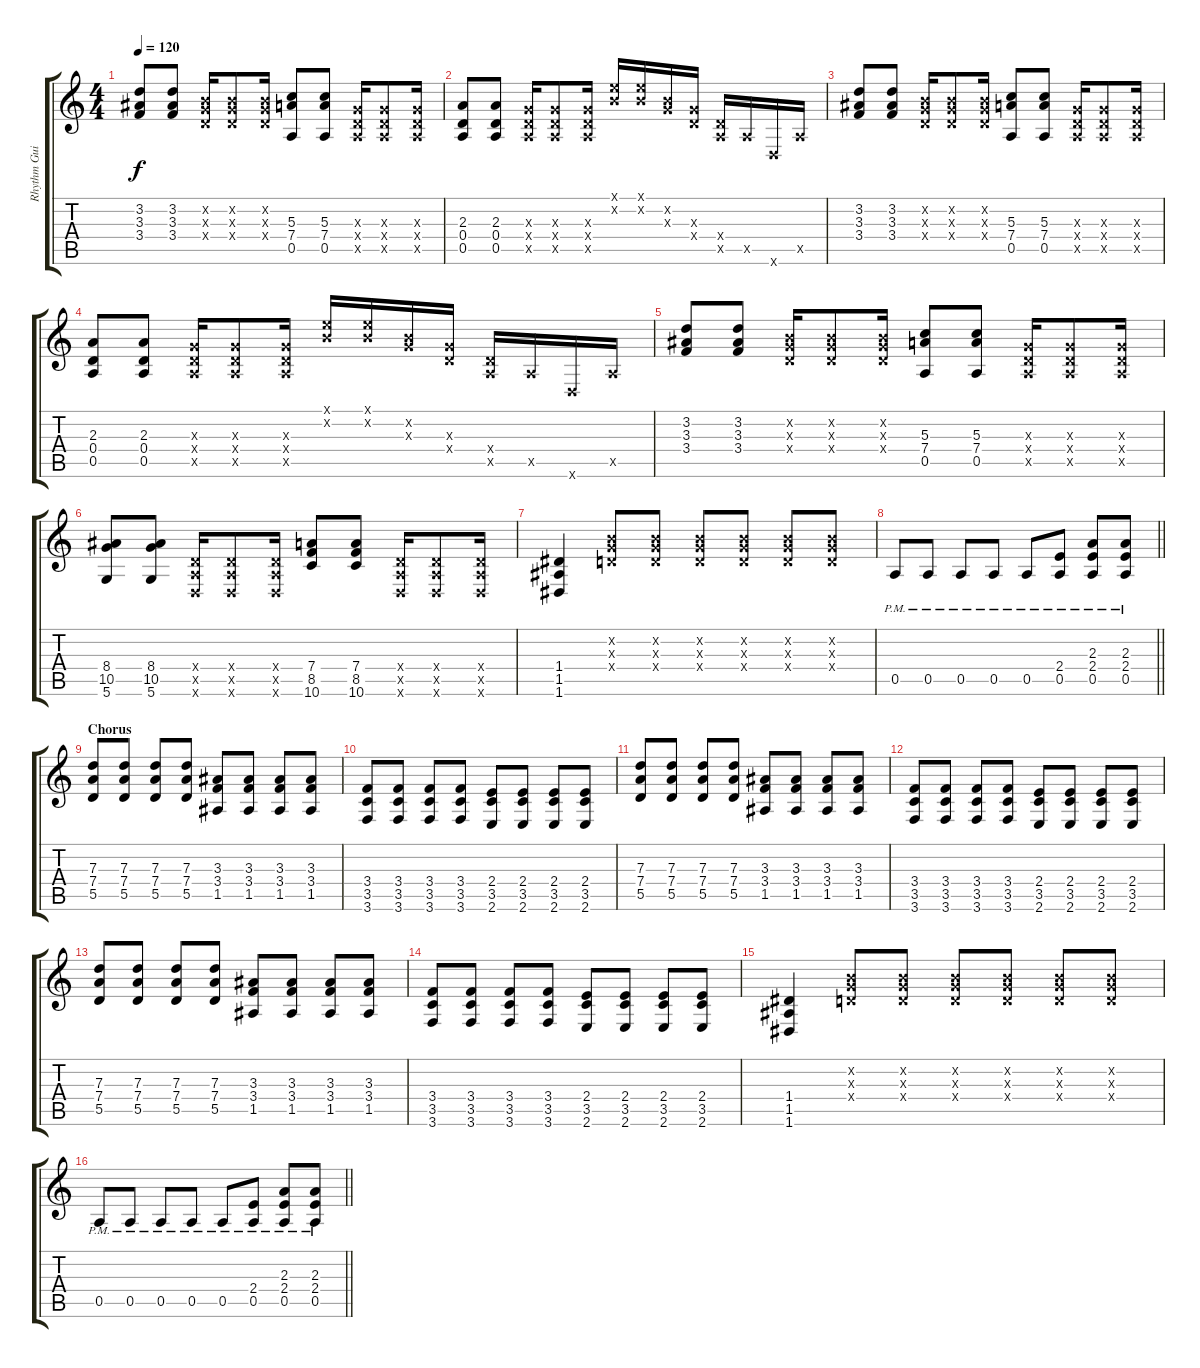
\track ("Rhythm Guitar" "Rhythm Gui") {instrument distortionguitar}
\staff {score tabs}
\tuning (E4 B3 G3 D3 A2 D2) {hide}
\ts (4 4)
\tempo 120
\clef g2
\ks c
(3.2 3.3 3.4).8{dy f} (3.2 3.3 3.4).8 (0.2{x} 0.3{x} 0.4{x}).16 (0.2{x} 0.3{x} 0.4{x}).8 (0.2{x} 0.3{x} 0.4{x}).16 (5.3 7.4 0.5).8 (5.3 7.4 0.5).8 (0.3{x} 0.4{x} 0.5{x}).16 (0.3{x} 0.4{x} 0.5{x}).8 (0.3{x} 0.4{x} 0.5{x}).16 |
(2.3 0.4 0.5).8 (2.3 0.4 0.5).8 (0.3{x} 0.4{x} 0.5{x}).16 (0.3{x} 0.4{x} 0.5{x}).8 (0.3{x} 0.4{x} 0.5{x}).16 (0.1{x} 0.2{x}).16 (0.1{x} 0.2{x}).16 (0.2{x} 0.3{x}).16 (0.3{x} 0.4{x}).16 (0.4{x} 0.5{x}).16 0.5{x}.16 0.6{x}.16 0.5{x}.16 |
(3.2 3.3 3.4).8 (3.2 3.3 3.4).8 (0.2{x} 0.3{x} 0.4{x}).16 (0.2{x} 0.3{x} 0.4{x}).8 (0.2{x} 0.3{x} 0.4{x}).16 (5.3 7.4 0.5).8 (5.3 7.4 0.5).8 (0.3{x} 0.4{x} 0.5{x}).16 (0.3{x} 0.4{x} 0.5{x}).8 (0.3{x} 0.4{x} 0.5{x}).16 |
(2.3 0.4 0.5).8 (2.3 0.4 0.5).8 (0.3{x} 0.4{x} 0.5{x}).16 (0.3{x} 0.4{x} 0.5{x}).8 (0.3{x} 0.4{x} 0.5{x}).16 (0.1{x} 0.2{x}).16 (0.1{x} 0.2{x}).16 (0.2{x} 0.3{x}).16 (0.3{x} 0.4{x}).16 (0.4{x} 0.5{x}).16 0.5{x}.16 0.6{x}.16 0.5{x}.16 |
(3.2 3.3 3.4).8 (3.2 3.3 3.4).8 (0.2{x} 0.3{x} 0.4{x}).16 (0.2{x} 0.3{x} 0.4{x}).8 (0.2{x} 0.3{x} 0.4{x}).16 (5.3 7.4 0.5).8 (5.3 7.4 0.5).8 (0.3{x} 0.4{x} 0.5{x}).16 (0.3{x} 0.4{x} 0.5{x}).8 (0.3{x} 0.4{x} 0.5{x}).16 |
(8.4 10.5 5.6).8 (8.4 10.5 5.6).8 (0.4{x} 0.5{x} 0.6{x}).16 (0.4{x} 0.5{x} 0.6{x}).8 (0.4{x} 0.5{x} 0.6{x}).16 (7.4 8.5 10.6).8 (7.4 8.5 10.6).8 (0.4{x} 0.5{x} 0.6{x}).16 (0.4{x} 0.5{x} 0.6{x}).8 (0.4{x} 0.5{x} 0.6{x}).16 |
(1.4 1.5 1.6).4 (0.2{x} 0.3{x} 0.4{x}).8 (0.2{x} 0.3{x} 0.4{x}).8 (0.2{x} 0.3{x} 0.4{x}).8 (0.2{x} 0.3{x} 0.4{x}).8 (0.2{x} 0.3{x} 0.4{x}).8 (0.2{x} 0.3{x} 0.4{x}).8 |
\barLineRight lightlight
0.5{pm}.8 0.5{pm}.8 0.5{pm}.8 0.5{pm}.8 0.5{pm}.8 (2.4{pm} 0.5{pm}).8 (2.3{pm} 2.4{pm} 0.5{pm}).8 (2.3{pm} 2.4{pm} 0.5{pm}).8 |
\section ("" "Chorus")
(7.3 7.4 5.5).8 (7.3 7.4 5.5).8 (7.3 7.4 5.5).8 (7.3 7.4 5.5).8 (3.3 3.4 1.5).8 (3.3 3.4 1.5).8 (3.3 3.4 1.5).8 (3.3 3.4 1.5).8 |
(3.4 3.5 3.6).8 (3.4 3.5 3.6).8 (3.4 3.5 3.6).8 (3.4 3.5 3.6).8 (2.4 3.5 2.6).8 (2.4 3.5 2.6).8 (2.4 3.5 2.6).8 (2.4 3.5 2.6).8 |
(7.3 7.4 5.5).8 (7.3 7.4 5.5).8 (7.3 7.4 5.5).8 (7.3 7.4 5.5).8 (3.3 3.4 1.5).8 (3.3 3.4 1.5).8 (3.3 3.4 1.5).8 (3.3 3.4 1.5).8 |
(3.4 3.5 3.6).8 (3.4 3.5 3.6).8 (3.4 3.5 3.6).8 (3.4 3.5 3.6).8 (2.4 3.5 2.6).8 (2.4 3.5 2.6).8 (2.4 3.5 2.6).8 (2.4 3.5 2.6).8 |
(7.3 7.4 5.5).8 (7.3 7.4 5.5).8 (7.3 7.4 5.5).8 (7.3 7.4 5.5).8 (3.3 3.4 1.5).8 (3.3 3.4 1.5).8 (3.3 3.4 1.5).8 (3.3 3.4 1.5).8 |
(3.4 3.5 3.6).8 (3.4 3.5 3.6).8 (3.4 3.5 3.6).8 (3.4 3.5 3.6).8 (2.4 3.5 2.6).8 (2.4 3.5 2.6).8 (2.4 3.5 2.6).8 (2.4 3.5 2.6).8 |
(1.4 1.5 1.6).4 (0.2{x} 0.3{x} 0.4{x}).8 (0.2{x} 0.3{x} 0.4{x}).8 (0.2{x} 0.3{x} 0.4{x}).8 (0.2{x} 0.3{x} 0.4{x}).8 (0.2{x} 0.3{x} 0.4{x}).8 (0.2{x} 0.3{x} 0.4{x}).8 |
\barLineRight lightlight
0.5{pm}.8 0.5{pm}.8 0.5{pm}.8 0.5{pm}.8 0.5{pm}.8 (2.4{pm} 0.5{pm}).8 (2.3{pm} 2.4{pm} 0.5{pm}).8 (2.3{pm} 2.4{pm} 0.5{pm}).8
